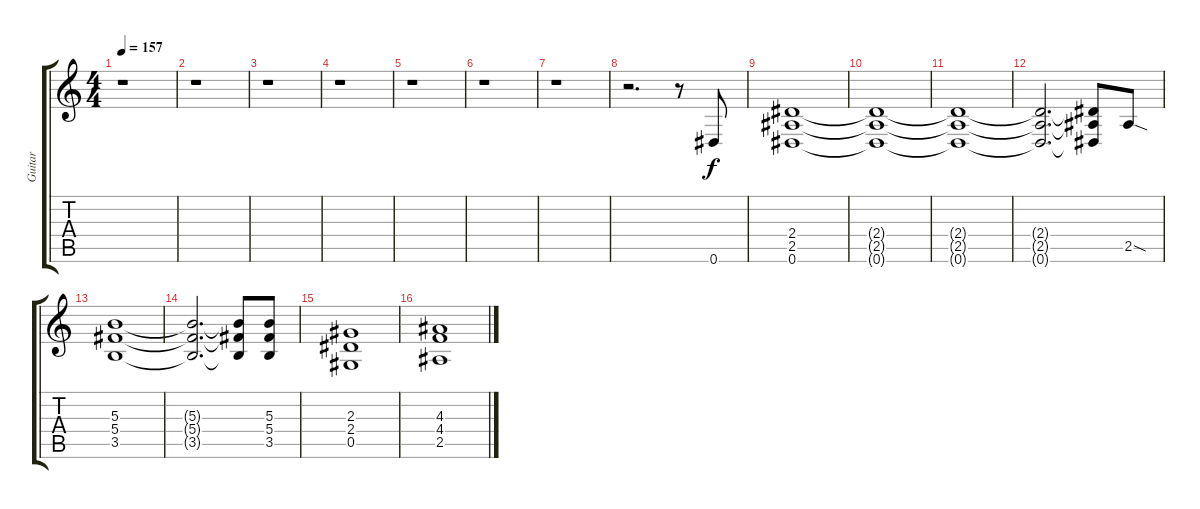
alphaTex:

\track ("Guitar" "Guitar") {instrument distortionguitar}
\staff {score tabs}
\tuning (Eb4 Bb3 Gb3 Db3 Ab2 Eb2) {hide}
\ts (4 4)
\tempo 157
\clef g2
\ks c
r.1{dy f instrument distortionguitar} |
r.1 |
r.1 |
r.1 |
r.1 |
r.1 |
r.1 |
r.2{d} r.8 0.6.8 |
(2.4 2.5 0.6).1 |
(2.4{t} 2.5{t} 0.6{t}).1 |
(2.4{t} 2.5{t} 0.6{t}).1 |
(2.4{t} 2.5{t} 0.6{t}).2{d} (2.4{t} 2.5{t} 0.6{t}).8 2.5{sod}.8 |
(5.3 5.4 3.5).1 |
(5.3{t} 5.4{t} 3.5{t}).2{d} (5.3{t} 5.4{t} 3.5{t}).8 (5.3 5.4 3.5).8 |
(2.3 2.4 0.5).1 |
(4.3 4.4 2.5).1
